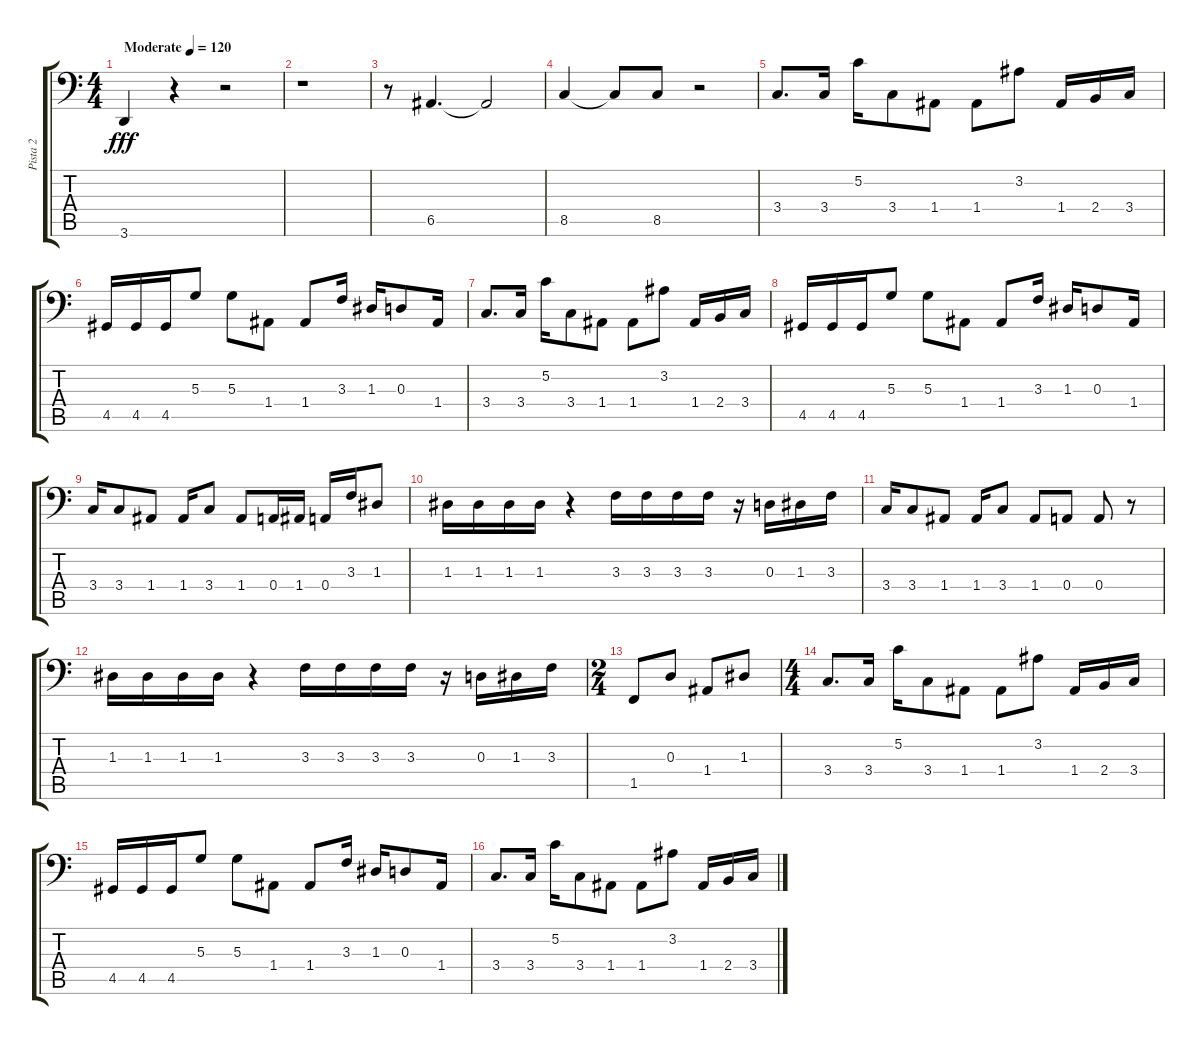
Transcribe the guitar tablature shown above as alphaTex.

\track ("Pista 2" "Pista 2") {instrument electricbassfinger}
\staff {score tabs}
\tuning (C3 G2 D2 A1 E1 B0) {hide}
\ts (4 4)
\tempo (120 "Moderate")
\clef f4
\ks c
3.6.4{dy fff instrument electricbassfinger} r.4 r.2 |
r.1 |
r.8 6.5.4{d} 6.5{t}.2 |
8.5.4 8.5{t}.8 8.5.8 r.2 |
3.4.8{d} 3.4.16 5.2.16 3.4.8 1.4.8 1.4.8 3.2.8 1.4.16 2.4.16 3.4.16 |
4.5.16 4.5.16 4.5.16 5.3.8 5.3.8 1.4.8 1.4.8 3.3.16 1.3.16 0.3.8 1.4.16 |
3.4.8{d} 3.4.16 5.2.16 3.4.8 1.4.8 1.4.8 3.2.8 1.4.16 2.4.16 3.4.16 |
4.5.16 4.5.16 4.5.16 5.3.8 5.3.8 1.4.8 1.4.8 3.3.16 1.3.16 0.3.8 1.4.16 |
3.4.16 3.4.8 1.4.8 1.4.16 3.4.8 1.4.8 0.4.16 1.4.16 0.4.16 3.3.16 1.3.8 |
1.3.16 1.3.16 1.3.16 1.3.16 r.4 3.3.16 3.3.16 3.3.16 3.3.16 r.16 0.3.16 1.3.16 3.3.16 |
3.4.16 3.4.8 1.4.8 1.4.16 3.4.8 1.4.8 0.4.8 0.4.8 r.8 |
1.3.16 1.3.16 1.3.16 1.3.16 r.4 3.3.16 3.3.16 3.3.16 3.3.16 r.16 0.3.16 1.3.16 3.3.16 |
\ts (2 4)
1.5.8 0.3.8 1.4.8 1.3.8 |
\ts (4 4)
3.4.8{d} 3.4.16 5.2.16 3.4.8 1.4.8 1.4.8 3.2.8 1.4.16 2.4.16 3.4.16 |
4.5.16 4.5.16 4.5.16 5.3.8 5.3.8 1.4.8 1.4.8 3.3.16 1.3.16 0.3.8 1.4.16 |
3.4.8{d} 3.4.16 5.2.16 3.4.8 1.4.8 1.4.8 3.2.8 1.4.16 2.4.16 3.4.16
